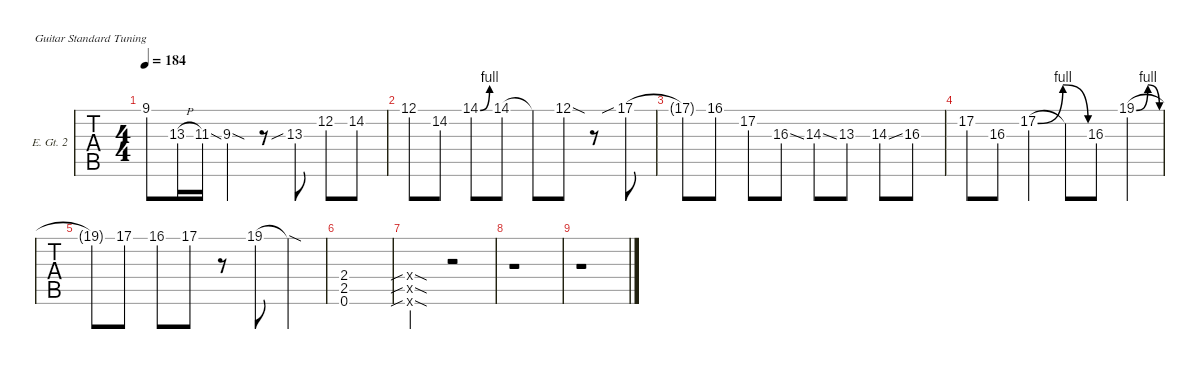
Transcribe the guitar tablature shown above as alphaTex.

\defaultSystemsLayout 4
\hideDynamics
\bracketExtendMode nobrackets
\firstSystemTrackNameOrientation horizontal
\track ("Ele. Guitar 2" "E. Gt. 2") {defaultSystemsLayout 4 instrument overdrivenguitar}
\staff {tabs}
\tuning (E4 B3 G3 D3 A2 E2)
\ts (4 4)
\tempo 184
\clef g2
\ks e
9.1{t acc #}.8{dy f beam merge} 13.3{h acc #}.16 11.3{ss acc #}.16{beam split} 9.3{sod acc forcenatural}.4 r.8 13.3{sib acc #}.8 12.2{acc forcenatural}.8 14.2{acc #}.8 |
12.1{acc forcenatural}.8 14.2{acc #}.8 14.1{be (bend 0 0 23.4 4) acc #}.8 14.1{acc #}.8 14.1{t acc #}.8 12.1{sod acc forcenatural}.8 r.8 17.1{sib acc forcenatural}.8 |
17.1{t acc forcenatural}.8 16.1{acc #}.8 17.2{acc forcenatural}.8 16.3{ss acc forcenatural}.8 14.3{ss acc forcenatural}.8 13.3{acc #}.8 14.3{ss acc forcenatural}.8 16.3{acc forcenatural}.8 |
17.2{acc forcenatural}.8 16.3{acc forcenatural}.8 17.2{be (bendrelease 0 0 12.6 4 22.2 4 32.4 0) acc forcenatural}.4 17.2{t acc forcenatural}.8 16.3{acc forcenatural}.8 19.1{be (bendrelease 0 0 10.799999999999999 4 20.4 4 30 0) acc forcenatural}.4 |
19.1{t acc forcenatural}.8 17.1{acc forcenatural}.8 16.1{acc #}.8 17.1{acc forcenatural}.8 r.8 19.1{acc forcenatural}.8 19.1{sod t acc forcenatural}.4 |
(0.6{acc forcenatural} 2.5{acc forcenatural} 2.4{acc forcenatural}).1 |
(12.6{sib sod x acc forcenatural} 14.5{sib sod x acc forcenatural} 14.4{sib sod x acc forcenatural}).2 r.2 |
r.1 |
r.1
